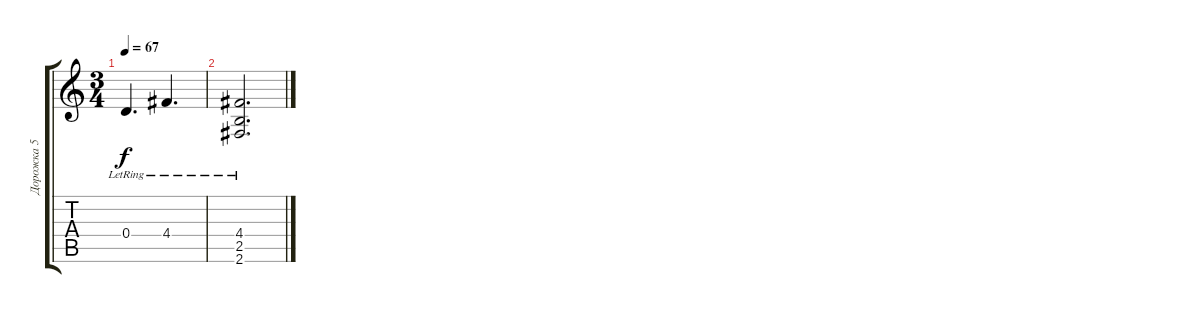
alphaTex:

\track ("Дорожка 5" "Дорожка 5") {instrument acousticbass}
\staff {score tabs}
\tuning (E4 B3 G3 D3 A2 E2) {hide}
\ts (3 4)
\tempo 67
\clef g2
\ks c
0.4{lr}.4{d dy f} 4.4{lr}.4{d} |
(4.4{lr} 2.5{lr} 2.6{lr}).2{d}
